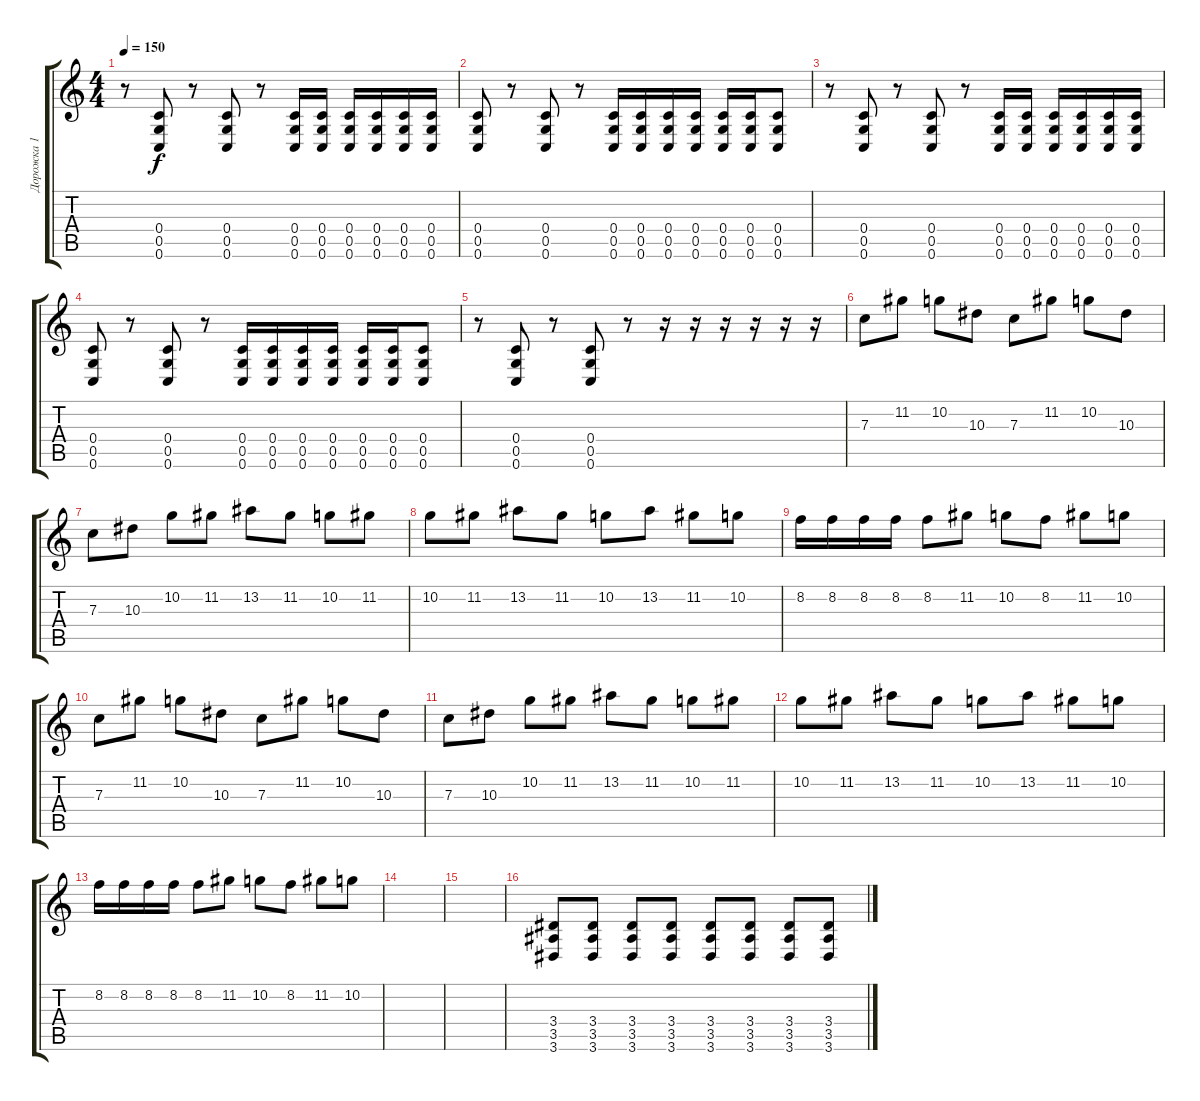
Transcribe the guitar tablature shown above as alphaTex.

\track ("Дорожка 1" "Дорожка 1") {instrument distortionguitar}
\staff {score tabs}
\tuning (D4 A3 F3 C3 G2 C2) {hide}
\ts (4 4)
\tempo 150
\clef g2
\ks c
r.8{dy f} (0.4 0.5 0.6).8 r.8 (0.4 0.5 0.6).8 r.8 (0.4 0.5 0.6).16 (0.4 0.5 0.6).16 (0.4 0.5 0.6).16 (0.4 0.5 0.6).16 (0.4 0.5 0.6).16 (0.4 0.5 0.6).16 |
(0.4 0.5 0.6).8 r.8 (0.4 0.5 0.6).8 r.8 (0.4 0.5 0.6).16 (0.4 0.5 0.6).16 (0.4 0.5 0.6).16 (0.4 0.5 0.6).16 (0.4 0.5 0.6).16 (0.4 0.5 0.6).16 (0.4 0.5 0.6).8 |
r.8 (0.4 0.5 0.6).8 r.8 (0.4 0.5 0.6).8 r.8 (0.4 0.5 0.6).16 (0.4 0.5 0.6).16 (0.4 0.5 0.6).16 (0.4 0.5 0.6).16 (0.4 0.5 0.6).16 (0.4 0.5 0.6).16 |
(0.4 0.5 0.6).8 r.8 (0.4 0.5 0.6).8 r.8 (0.4 0.5 0.6).16 (0.4 0.5 0.6).16 (0.4 0.5 0.6).16 (0.4 0.5 0.6).16 (0.4 0.5 0.6).16 (0.4 0.5 0.6).16 (0.4 0.5 0.6).8 |
r.8 (0.4 0.5 0.6).8 r.8 (0.4 0.5 0.6).8 r.8 r.16 r.16 r.16 r.16 r.16 r.16 |
7.3.8 11.2.8 10.2.8 10.3.8 7.3.8 11.2.8 10.2.8 10.3.8 |
7.3.8 10.3.8 10.2.8 11.2.8 13.2.8 11.2.8 10.2.8 11.2.8 |
10.2.8 11.2.8 13.2.8 11.2.8 10.2.8 13.2.8 11.2.8 10.2.8 |
8.2.16 8.2.16 8.2.16 8.2.16 8.2.8 11.2.8 10.2.8 8.2.8 11.2.8 10.2.8 |
7.3.8 11.2.8 10.2.8 10.3.8 7.3.8 11.2.8 10.2.8 10.3.8 |
7.3.8 10.3.8 10.2.8 11.2.8 13.2.8 11.2.8 10.2.8 11.2.8 |
10.2.8 11.2.8 13.2.8 11.2.8 10.2.8 13.2.8 11.2.8 10.2.8 |
8.2.16 8.2.16 8.2.16 8.2.16 8.2.8 11.2.8 10.2.8 8.2.8 11.2.8 10.2.8 |
|
|
(3.4 3.5 3.6).8 (3.4 3.5 3.6).8 (3.4 3.5 3.6).8 (3.4 3.5 3.6).8 (3.4 3.5 3.6).8 (3.4 3.5 3.6).8 (3.4 3.5 3.6).8 (3.4 3.5 3.6).8
